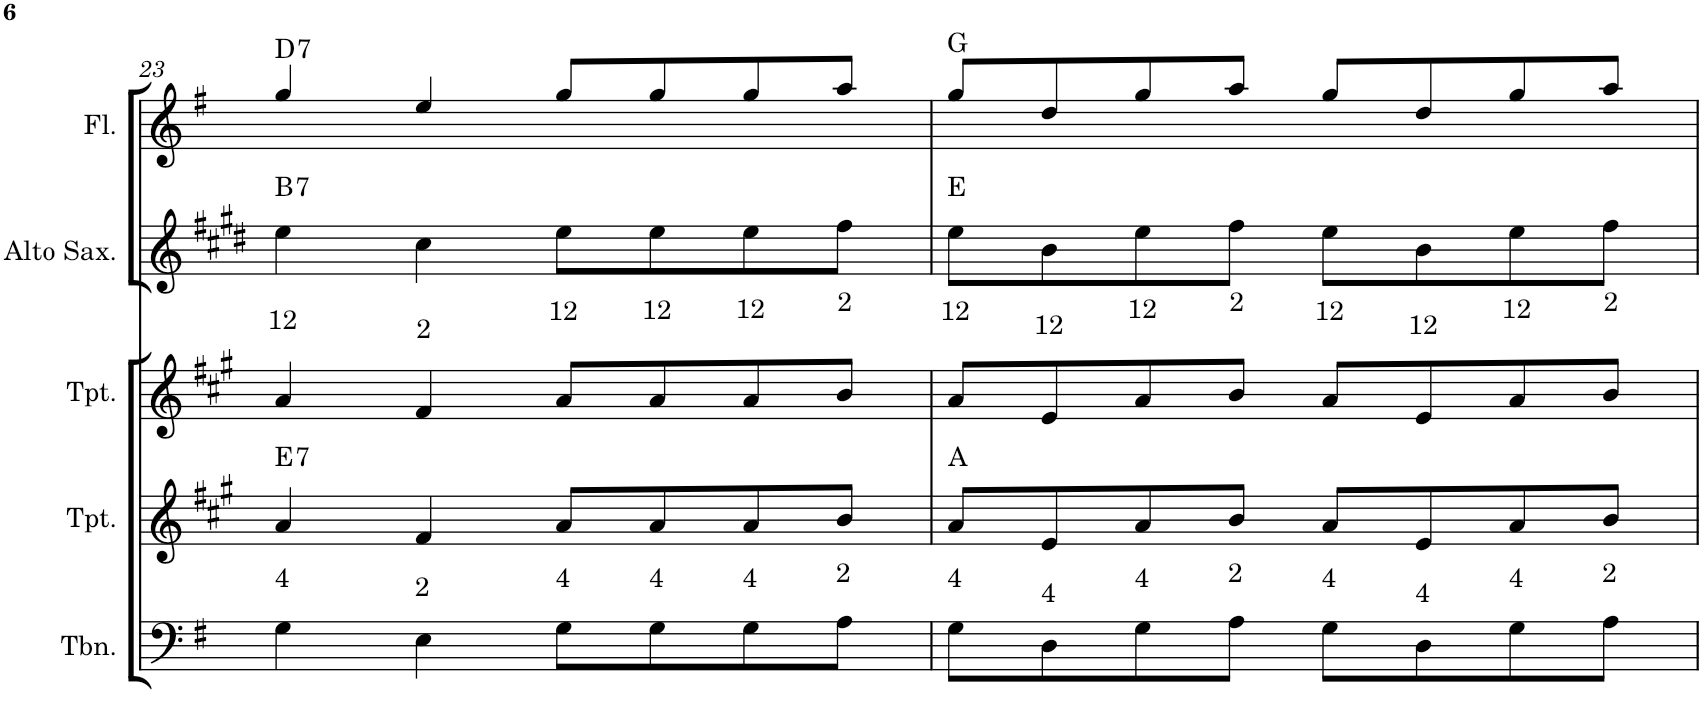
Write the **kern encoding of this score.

**kern	**kern	**harte	**kern	**kern	**harte	**kern	**harte
*part5	*part4	*part4	*part3	*part2	*part2	*part1	*part1
*staff5	*staff4	*	*staff3	*staff2	*	*staff1	*
*I"C clavF	*I"Bb	*	*I"Bb - Pirata	*I"Eb	*	*I"C clavG	*
!!LO:PB:g=z
*clefF4	*clefG2	*	*clefG2	*clefG2	*	*clefG2	*
*	*Trd1c2	*	*Trd1c2	*Trd5c9	*	*	*
*k[f#]	*k[f#c#g#]	*	*k[f#c#g#]	*k[f#c#g#d#]	*	*k[f#]	*
*G:	*A:	*	*A:	*E:	*	*G:	*
*M4/4	*M4/4	*	*M4/4	*M4/4	*	*M4/4	*
=23	=23	=23	=23	=23	=23	=23	=23
!LO:TX:a:t=4	!	!LO:H:kt=7	!	!	!LO:H:kt=7	!	!LO:H:kt=7
4G\	4a/	E:7	4a/	4ee\	B:7	4gg/	D:7
!LO:TX:a:t=2	!	!	!	!	!	!	!
4E\	4f#/	.	4f#/	4cc#\	.	4ee/	.
!LO:TX:a:t=4	!	!	!	!	!	!	!
8G\L	8a/L	.	8a/L	8ee\L	.	8gg/L	.
!LO:TX:a:t=4	!	!	!	!	!	!	!
8G\	8a/	.	8a/	8ee\	.	8gg/	.
!LO:TX:a:t=4	!	!	!	!	!	!	!
8G\	8a/	.	8a/	8ee\	.	8gg/	.
!LO:TX:a:t=2	!	!	!	!	!	!	!
8A\J	8b/J	.	8b/J	8ff#\J	.	8aa/J	.
=24	=24	=24	=24	=24	=24	=24	=24
!LO:TX:a:t=4	!	!	!	!	!	!	!
8G\L	8a/L	A:maj	8a/L	8ee\L	E:maj	8gg/L	G:maj
!LO:TX:a:t=4	!	!	!	!	!	!	!
8D\	8e/	.	8e/	8b\	.	8dd/	.
!LO:TX:a:t=4	!	!	!	!	!	!	!
8G\	8a/	.	8a/	8ee\	.	8gg/	.
!LO:TX:a:t=2	!	!	!	!	!	!	!
8A\J	8b/J	.	8b/J	8ff#\J	.	8aa/J	.
!LO:TX:a:t=4	!	!	!	!	!	!	!
8G\L	8a/L	.	8a/L	8ee\L	.	8gg/L	.
!LO:TX:a:t=4	!	!	!	!	!	!	!
8D\	8e/	.	8e/	8b\	.	8dd/	.
!LO:TX:a:t=4	!	!	!	!	!	!	!
8G\	8a/	.	8a/	8ee\	.	8gg/	.
!LO:TX:a:t=2	!	!	!	!	!	!	!
8A\J	8b/J	.	8b/J	8ff#\J	.	8aa/J	.
=	=	=	=	=	=	=	=
*-	*-	*-	*-	*-	*-	*-	*-
